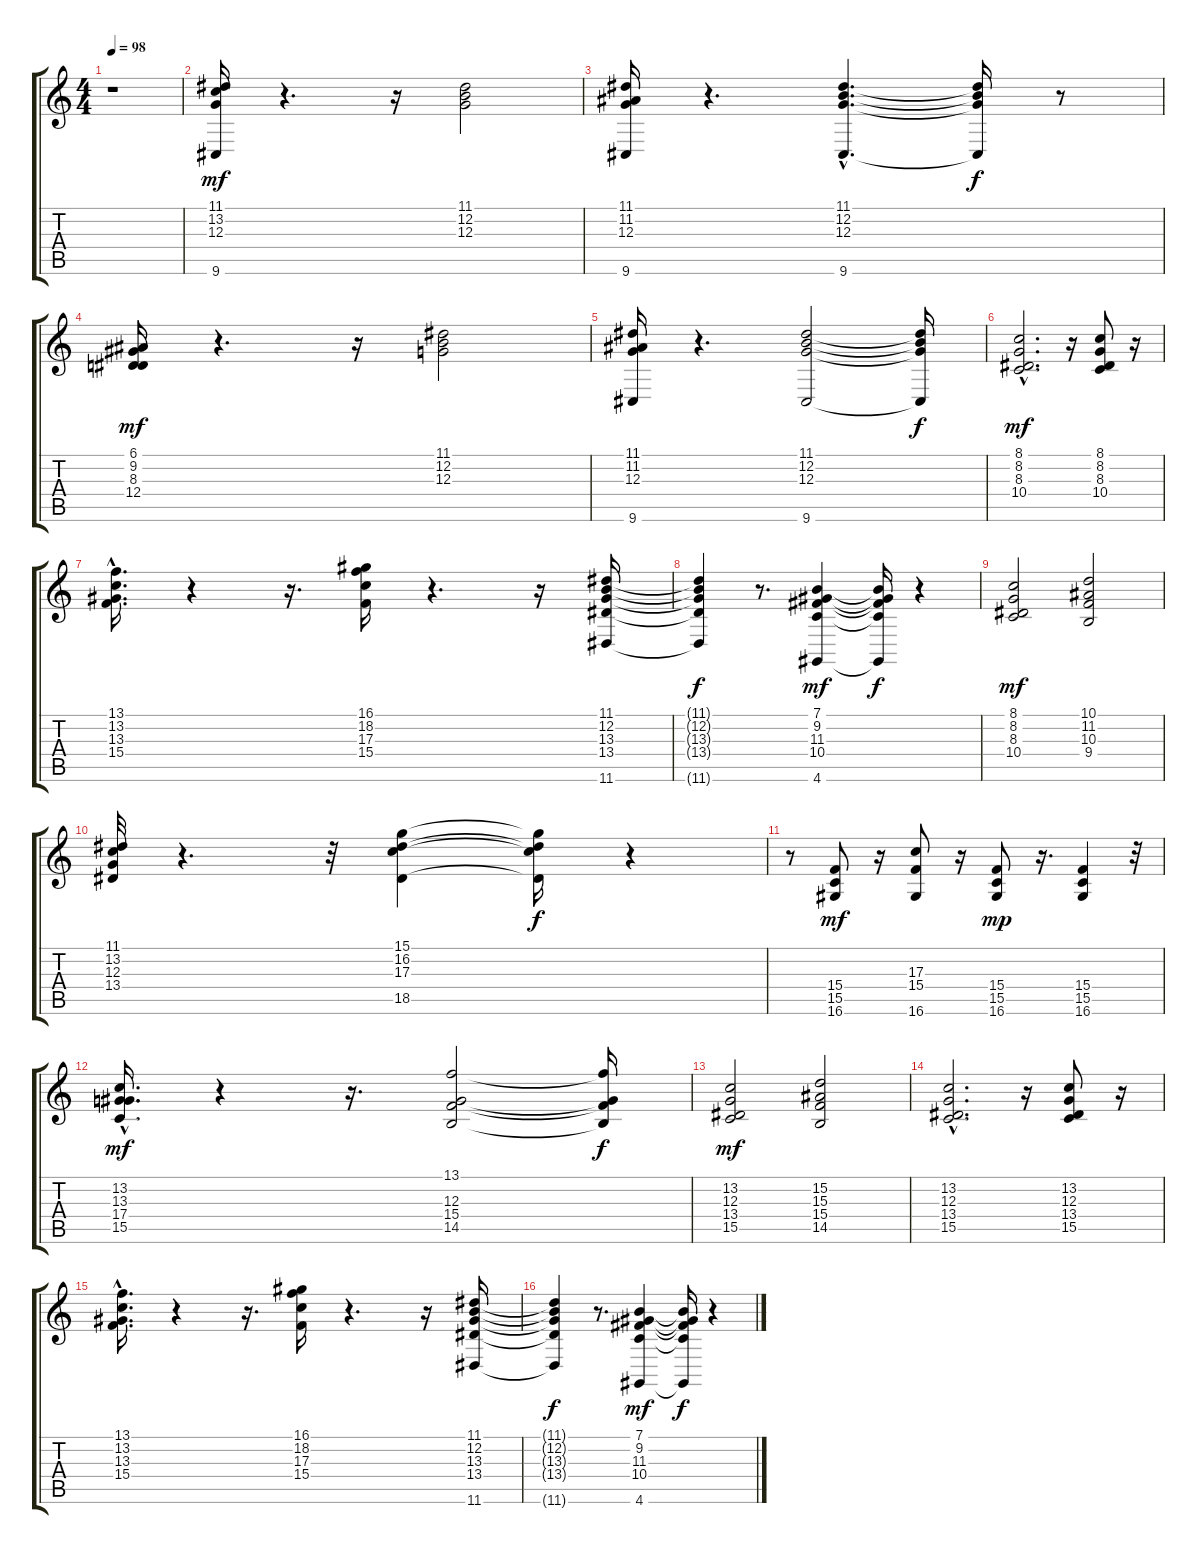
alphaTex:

\track "" {instrument electricpiano1}
\staff {score tabs}
\tuning (E4 B3 G3 D3 A2 E2) {hide}
\ts (4 4)
\tempo 98
\clef g2
\ks c
r.1{dy mf instrument electricpiano1} |
(11.1 13.2 12.3 9.6).16 r.4{d} r.16 (11.1 12.2 12.3).2 |
(11.1 11.2 12.3 9.6).16 r.4{d} (11.1{hac} 12.2{hac} 12.3{hac} 9.6{hac}).4{d} (11.1{t} 12.2{t} 12.3{t} 9.6{t}).16{dy f} r.8 |
(6.1 9.2 8.3 12.4).16{dy mf} r.4{d} r.16 (11.1 12.2 12.3).2 |
(11.1 11.2 12.3 9.6).16 r.4{d} (11.1 12.2 12.3 9.6).2 (11.1{t} 12.2{t} 12.3{t} 9.6{t}).16{dy f} |
(8.1{hac} 8.2{hac} 8.3{hac} 10.4{hac}).2{d dy mf} r.16 (8.1 8.2 8.3 10.4).8 r.16 |
(13.1{hac} 13.2{hac} 13.3{hac} 15.4{hac}).16{d} r.4 r.16{d} (16.1 18.2 17.3 15.4).16 r.4{d} r.16 (11.1 12.2 13.3 13.4 11.6).16 |
(11.1{t} 12.2{t} 13.3{t} 13.4{t} 11.6{t}).4{dy f} r.8{d} (7.1 9.2 11.3 10.4 4.6).4{dy mf} (7.1{t} 9.2{t} 11.3{t} 10.4{t} 4.6{t}).16{dy f} r.4 |
(8.1 8.2 8.3 10.4).2{dy mf} (10.1 11.2 10.3 9.4).2 |
(11.1 13.2 12.3 13.4).32 r.4{d} r.32 (15.1 16.2 17.3 18.5).4 (15.1{t} 16.2{t} 17.3{t} 18.5{t}).16{dy f} r.4 |
r.8 (15.4 15.5 16.6).8{dy mf} r.16 (17.3 15.4 16.6).8 r.16 (15.4 15.5 16.6).8{dy mp} r.16{d} (15.4 15.5 16.6).4 r.32 |
(13.2{hac} 13.3{hac} 17.4{hac} 15.5{hac}).16{d dy mf} r.4 r.16{d} (13.1 12.3 15.4 14.5).2 (13.1{t} 12.3{t} 15.4{t} 14.5{t}).16{dy f} |
(13.2 12.3 13.4 15.5).2{dy mf} (15.2 15.3 15.4 14.5).2 |
(13.2{hac} 12.3{hac} 13.4{hac} 15.5{hac}).2{d} r.16 (13.2 12.3 13.4 15.5).8 r.16 |
(13.1{hac} 13.2{hac} 13.3{hac} 15.4{hac}).16{d} r.4 r.16{d} (16.1 18.2 17.3 15.4).16 r.4{d} r.16 (11.1 12.2 13.3 13.4 11.6).16 |
(11.1{t} 12.2{t} 13.3{t} 13.4{t} 11.6{t}).4{dy f} r.8{d} (7.1 9.2 11.3 10.4 4.6).4{dy mf} (7.1{t} 9.2{t} 11.3{t} 10.4{t} 4.6{t}).16{dy f} r.4
